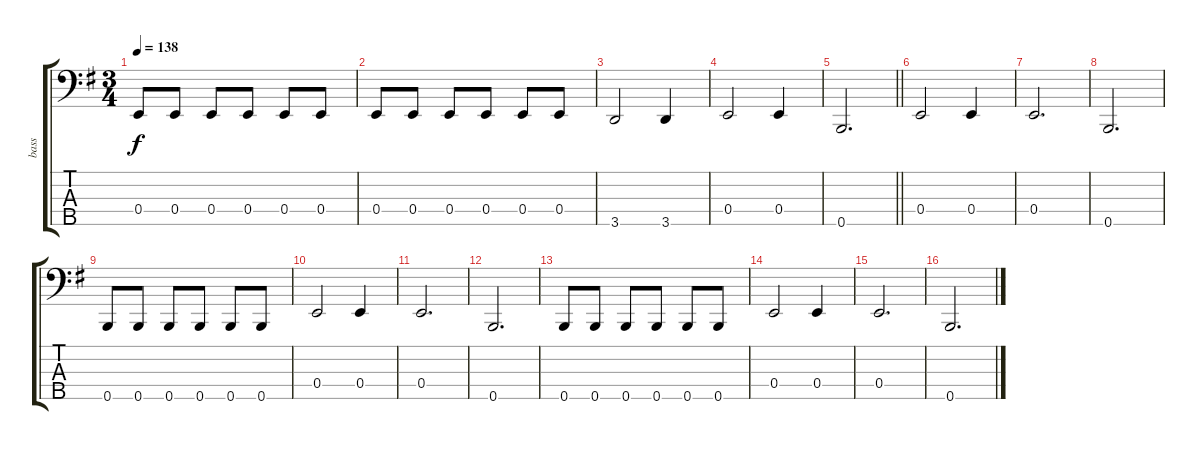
\track ("bass" "bass") {instrument electricbassfinger}
\staff {score tabs}
\tuning (G2 D2 A1 E1 B0) {hide}
\ts (3 4)
\tempo 138
\clef f4
\ks eminor
0.4.8{dy f} 0.4.8 0.4.8 0.4.8 0.4.8 0.4.8 |
0.4.8 0.4.8 0.4.8 0.4.8 0.4.8 0.4.8 |
3.5.2 3.5.4 |
0.4.2 0.4.4 |
\barLineRight lightlight
0.5.2{d} |
0.4.2 0.4.4 |
0.4.2{d} |
0.5.2{d} |
0.5.8 0.5.8 0.5.8 0.5.8 0.5.8 0.5.8 |
0.4.2 0.4.4 |
0.4.2{d} |
0.5.2{d} |
0.5.8 0.5.8 0.5.8 0.5.8 0.5.8 0.5.8 |
0.4.2 0.4.4 |
0.4.2{d} |
0.5.2{d}
